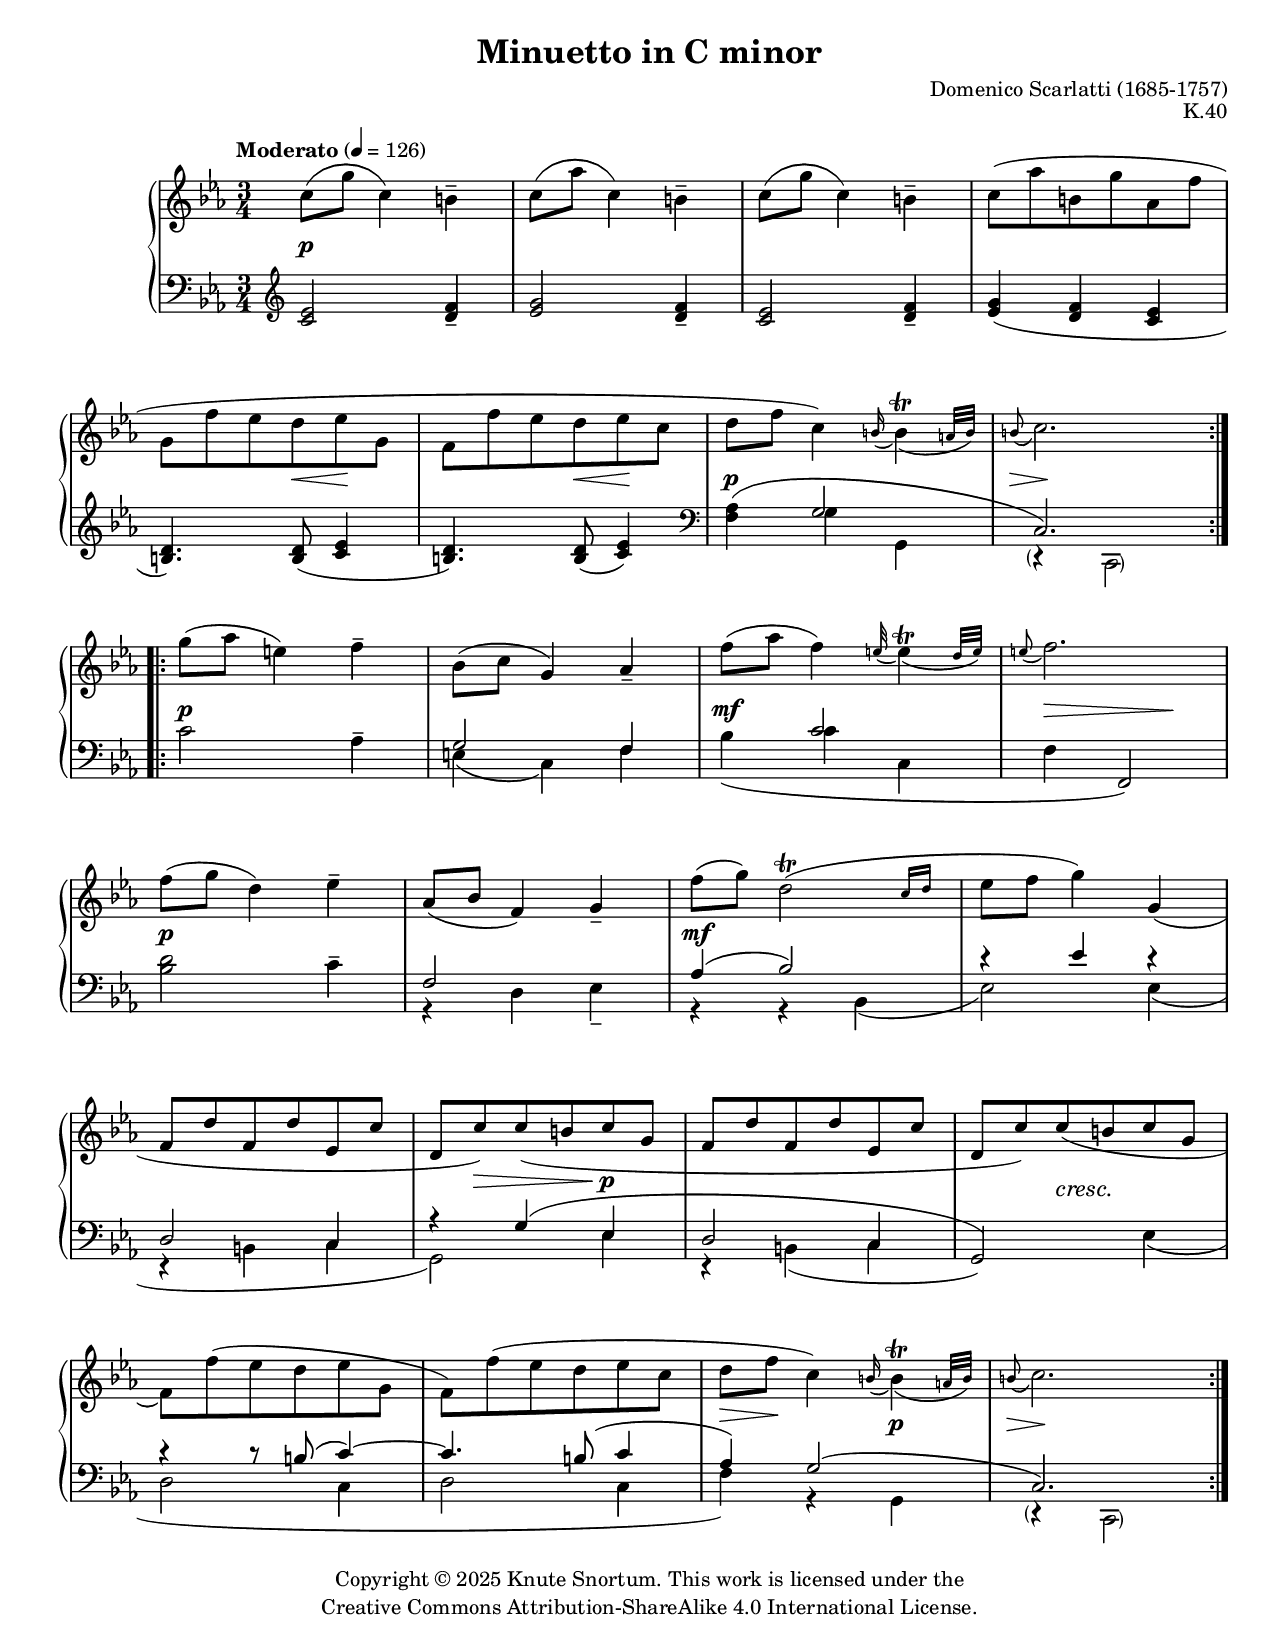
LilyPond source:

%...+....1....+....2....+....3....+....4....+....5....+....6....+....7....+....

\version "2.24.0"
\include "globals.ily"
%%% This engraver records the initial clef properties (e.g. what is set by \with { \clef ... })
%%% If in the first timestep these changed, engrave the original clef, and change formatting and break
%%% alignment of the actual clef to mimic a clef change clef. Duplicates some procedure from clef engraver
%%% and could easily be integrated.
#(define (initial-clef-change-engraver context)
   (let ((initial-clef-properties #f) (cclef #f) (keysigs '()))
     ; macro for checking if any clef property has changed
     (define (clef-changed)
       (>
        (length initial-clef-properties)
        (length
         (filter
          (lambda (x) (equal? (cdr x) (ly:context-property context (car x))))
          initial-clef-properties))))
     (make-engraver
      ; Record initials propertis
      ((initialize engraver)
       (set!
        initial-clef-properties
        `((clefGlyph . ,(ly:context-property context 'clefGlyph))
          (clefPosition  . ,(ly:context-property context 'clefPosition))
          (middleCClefPosition . ,(ly:context-property context 'middleCClefPosition))
          (clefTransposition  . ,(ly:context-property context 'clefTransposition)))))
      ; Record the actual clef to adjust. Use details.muted to not acknowledge clef created by this engraver.
      (acknowledgers
       ((clef-interface engraver grob source-engraver)
        (if (not (assoc-get 'muted (ly:grob-property grob 'details) #f))
            (set! cclef grob)))
       ((key-signature-interface engraver grob source-engraver)
        (set! keysigs (cons grob keysigs))))
      ; Create a clef if necessary
      ((process-music engraver)
       (if (and initial-clef-properties (clef-changed))
           (let ((clef (ly:engraver-make-grob engraver 'Clef '())))
             (ly:grob-set-property! clef 'staff-position (assoc-get 'clefPosition initial-clef-properties))
             (ly:grob-set-property! clef 'glyph (assoc-get 'clefGlyph initial-clef-properties))
             (ly:grob-set-nested-property! clef '(details muted) #t)
             (if ((lambda (x) (and (number? x) (not (= 0 x))))
                  (assoc-get 'clefTransposition initial-clef-properties 0))
                 (let ((mod (ly:engraver-make-grob engraver 'ClefModifier '()))
                       (formatter (ly:context-property context 'clefTranspositionFormatter))
                       (style (ly:context-property context 'clefTranspositionStyle))
                       (dir (sign (assoc-get 'clefTransposition initial-clef-properties 0)))
                       (abs_trans (1+ (abs (assoc-get 'clefTransposition initial-clef-properties 0)))))
                   (if (procedure? formatter)
                       (ly:grob-set-property! mod 'text (formatter (number->string abs_trans) style)))
                   (ly:grob-set-object! mod 'side-support-elements (ly:grob-list->grob-array (list clef)))
                   (ly:grob-set-parent! mod X clef)
                   (ly:grob-set-parent! mod Y clef)
                   (ly:grob-set-property! mod 'direction dir))))))
      ; Adjust the actual clef and key signatures
      ((process-acknowledged engraver)
       (if (and cclef initial-clef-properties (clef-changed))
           (begin
            (for-each
             (lambda (keysig)
               (ly:grob-set-property!
                keysig 'c0-position
                (assoc-get 'middleCClefPosition initial-clef-properties)))
             keysigs)

            (ly:grob-set-property! cclef 'non-default #t)
            (ly:grob-set-property! cclef 'break-align-symbol 'cue-clef)
            (if (not (eq? #t (ly:grob-property cclef 'full-size-change)))
                (ly:grob-set-property! cclef 'glyph-name
                                       (format #f "~a_change" (ly:grob-property cclef 'glyph)))))))
      ; Unset parameters
      ((stop-translation-timestep engraver)
       (set! initial-clef-properties #f)
       (set! clef #f)
       (set! keysigs '())))))

%%%
%%% Usage
%%%

% \layout {
%   \context {
%     \Staff
%     \consists #initial-clef-change-engraver
%   }
% }
% 
% <<
%   % Initial treble, then bass
%   \new Staff {
%     \key f\major
%     \clef bass
%     1
%   }
%   % Initial bass, then treble
%   \new Staff \with { \clef bass } {
%     \key f\major
%     \clef treble
%     1
%   }
%   % Just treble
%   \new Staff {
%     \key f\major
%     1
%   }
%   % Just bass
%   \new Staff \with { \clef bass } {
%     \key f\major
%     1
%   }
% >>


\header { 
  title = "Minuetto in C minor"
  opus = "K.40"
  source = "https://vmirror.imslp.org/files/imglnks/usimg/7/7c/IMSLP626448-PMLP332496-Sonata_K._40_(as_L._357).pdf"
}

%
% Positions and shapes
%

slurShapeA = \shape #'((0 . 0) (0 . 3) (0 . 1) (0 . 0)) \etc

bigParen = \tweak Parentheses.font-size #-1 \etc

%
% Music
%

global = {
  \time 3/4
  \key c \minor
}

rightHand = \relative {
  \global
  \repeat volta 2 {
    c''8( g' c,4) b-- |
    c8( af' c,4) b-- |
    c8( g' c,4) b-- |
    c8( af' b, g' af, f' |
    g,8 f' ef d ef g, |
    f8 f' ef d ef c |
    d8 f c4) \grace { b16( } \afterGrace 7/8 b4)_(\trill { a32[ b]) } |
    \appoggiatura { b8 } c2. |
  }
  \repeat volta 2 {
    \barNumberCheck 9
    g'8( af e4) f-- |
    bf,8( c g4) af-- |
    f'8( af f4) \grace { e32( } \afterGrace 7/8 e4)_(\trill { d32[ e]) } |
    \appoggiatura { e8 } f2. |
    f8( g d4) ef-- |
    af,8( bf f4) g-- |
    f'8( g) \afterGrace 7/8 d2(\trill { c16[ d] } |
    ef8 f g4) g,( |
    
    \barNumberCheck 17
    f8 d' f, d' ef, c' |
    d,8 c') c( b c g |
    f8 d' f, d' ef, c' |
    d,8 c') c_( b c g |
    f8) f'( ef d ef g, |
    f8) f'( ef d ef c |
    d8 f c4) \grace { b16( } \afterGrace 7/8 b4)_(\trill { a32[ b]) } |
    \appoggiatura { b8 } c2. |
  }
}

leftHandUpper = \relative {
  \repeat volta 2 {
    s2. * 6 |
    s4 \voiceThree g2 |
    \voiceTwo \startParenthesis \bigParen \parenthesize r4 \endParenthesis \bigParen \parenthesize c,,2 |
  }
  \repeat volta 2 {
    \barNumberCheck 9
    s2. |
    \voiceThree g''2 f4 |
    s4 c'2 |
    s2. * 2 |
    f,2 s4 |
    af4( bf2) |
    r4 ef r |
    
    \barNumberCheck 17
    d,2 c4 |
    r4 g'( ef |
    d2 c4 |
    \hideNoteHead g2) s4 |
    r4 r8 b'( c4)~ |
    c4. b8( c4 |
    af) g2( |
    c,2.) |
  }
}

leftHandLower = \relative {
  \clef treble % first bass clef, then treble, see initial-clef-engraver.ily
  \repeat volta 2 {
    <c' ef>2 <d f>4-- |
    <ef g>2 <d f>4-- |
    <c ef>2 <d f>4-- |
    <ef g>4( <d f> <c ef> |
    <b d>4.) q8( <c ef>4 |
    <b d>4.) q8( <c ef>4) |
    \clef bass \voiceTwo <f, af>4-\slurShapeA ^( g g, |
    \oneVoice c2.) |
  }
  \repeat volta 2 {
    \barNumberCheck 9
    c'2 af4-- |
    \voiceTwo e4( c) f |
    bf4( c c, |
    \oneVoice f4 f,2) |
    <bf' d>2 c4-- |
    \voiceTwo r4 d, ef-- |
    r4 r bf( |
    ef2) ef4( |
    
    \barNumberCheck 17
    r4 b c |
    g2) ef'4 |
    r4 b( c |
    \oneVoice g2) ef'4_( |
    \voiceTwo d2 c4 |
    d2 c4 |
    f4) r g, |
    \startParenthesis \bigParen \parenthesize r4 \endParenthesis \bigParen \parenthesize c,2 |
  }
}

leftHand = {
  \global
  \clef bass
  <<
    \new Voice \leftHandUpper
    \new Voice \leftHandLower
  >>
}

dynamics = {
  \override DynamicTextSpanner.style = #'none
  \repeat volta 2 {
    s2.\p |
    s2. * 3 |
    s4. s8\< s4\! |
    s4. s8\< s4\! |
    s2.\p |
    \grace { s8\> } s2.\! |
  }
  \repeat volta 2 {
    \barNumberCheck 9
    s2.\p |
    s2. |
    \tag layout { s2.\mf } \tag midi { s2\mf s4\mp } |
    s2\> s4\! |
    s2.\p |
    s2. |
    \tag layout { s2.\mf } \tag midi { s4\mf s2\mp } |
    \tag layout { s2. } \tag midi { s2.\mf } |
    
    \barNumberCheck 17
    s2. |
    s8 s\> s4 s\p |
    s2. |
    s4 s2-\tweak Y-offset -1 \cresc |
    s2. * 2 |
    s8-\tweak Y-offset 1 \> s\! s4 s\p |
    \grace { s8\> } s2.\! |
  }
}

tempi = {
  \repeat volta 2 {
    \tempo "Moderato" 4 = 126
    s2. * 8 |
  }
  \repeat volta 2 {
    \barNumberCheck 9
    s2. * 8 |
    
    \barNumberCheck 17
    s2. * 6 |
    \tag layout { s2. * 2 }
    \tag midi {
      \alternative {
        { s2. * 2 }
        {
          s4 \tempo 4 = 116 s \tempo 4 = 100 s |
          \tempo 4 = 88
          s2. |
        }
      }
    }
  }
}

forceBreaks = {
  s2. * 4 \break
  s2. * 4 \break
  s2. * 4 \break
  s2. * 4 \break
  s2. * 4 \break
}

\score {
  \keepWithTag layout  
  \new PianoStaff \with {
    \override StaffGrouper.staff-staff-spacing = 
      #'((basic-distance . 9)
         (padding . 1))
  } <<
    \new Staff = "upper" \rightHand
    \new Dynamics \dynamics
    \new Staff = "lower" \with { \clef bass } \leftHand
    \new Dynamics \tempi
    \new Devnull \forceBreaks
  >>
  \layout {
    \context {
      \Staff
      \consists #initial-clef-change-engraver
    }
  }
}

\include "articulate.ly"

\score {
  \keepWithTag midi
  \articulate <<
    \new Staff = "upper" << \rightHand \dynamics \tempi >>
    \new Staff = "lower" << \leftHand \dynamics \tempi >>
  >>
  \midi {}
}
